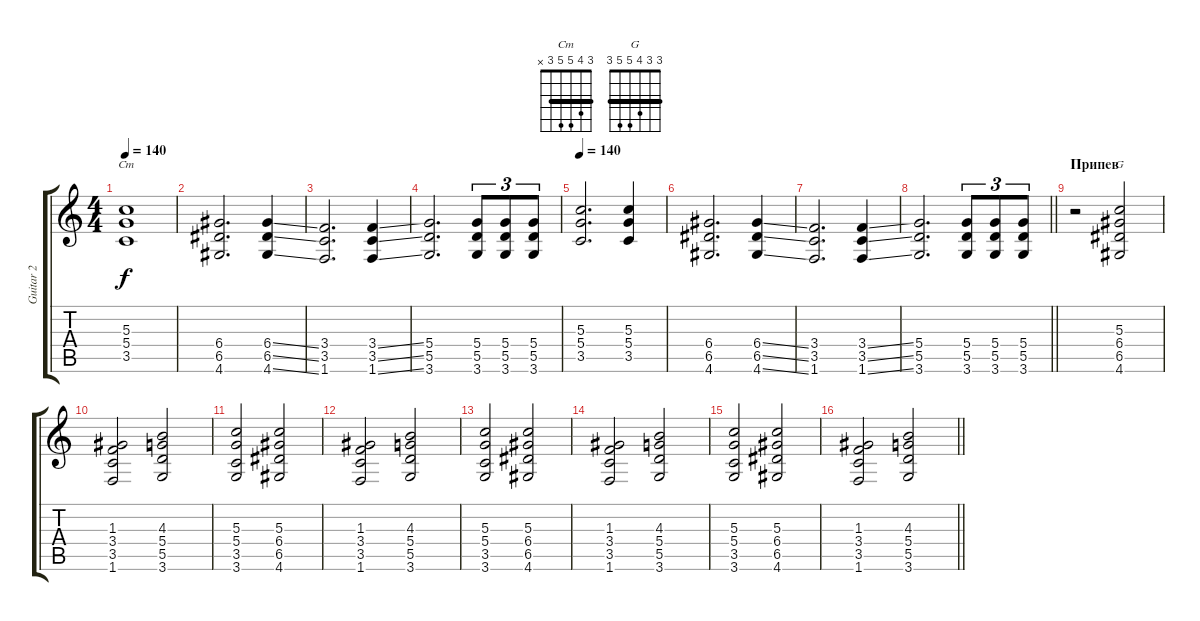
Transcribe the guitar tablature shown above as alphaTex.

\track ("Guitar 2" "Guitar 2") {instrument distortionguitar}
\staff {score tabs}
\tuning (E4 B3 G3 D3 A2 E2) {hide}
\chord ("Cm" 3 4 5 5 3 x) {barre 3}
\chord ("G" 3 3 4 5 5 3) {barre 3}
\ts (4 4)
\tempo 140
\clef g2
\ks c
(5.3 5.4 3.5).1{ch "Cm" dy f} |
(6.4 6.5 4.6).2{d} (6.4{ss} 6.5{ss} 4.6{ss}).4 |
(3.4 3.5 1.6).2{d} (3.4{ss} 3.5{ss} 1.6{ss}).4 |
(5.4 5.5 3.6).2{d} (5.4 5.5 3.6).8{tu (3 2)} (5.4 5.5 3.6).8{tu (3 2)} (5.4 5.5 3.6).8{tu (3 2)} |
\tempo 140
(5.3 5.4 3.5).2{d} (5.3 5.4 3.5).4 |
(6.4 6.5 4.6).2{d} (6.4{ss} 6.5{ss} 4.6{ss}).4 |
(3.4 3.5 1.6).2{d} (3.4{ss} 3.5{ss} 1.6{ss}).4 |
\barLineRight lightlight
(5.4 5.5 3.6).2{d} (5.4 5.5 3.6).8{tu (3 2)} (5.4 5.5 3.6).8{tu (3 2)} (5.4 5.5 3.6).8{tu (3 2)} |
\section ("" "Припев")
r.2 (5.3 6.4 6.5 4.6).2{ch "G"} |
(1.3 3.4 3.5 1.6).2 (4.3 5.4 5.5 3.6).2 |
(5.3 5.4 3.5 3.6).2 (5.3 6.4 6.5 4.6).2 |
(1.3 3.4 3.5 1.6).2 (4.3 5.4 5.5 3.6).2 |
(5.3 5.4 3.5 3.6).2 (5.3 6.4 6.5 4.6).2 |
(1.3 3.4 3.5 1.6).2 (4.3 5.4 5.5 3.6).2 |
(5.3 5.4 3.5 3.6).2 (5.3 6.4 6.5 4.6).2 |
\barLineRight lightlight
(1.3 3.4 3.5 1.6).2 (4.3 5.4 5.5 3.6).2
